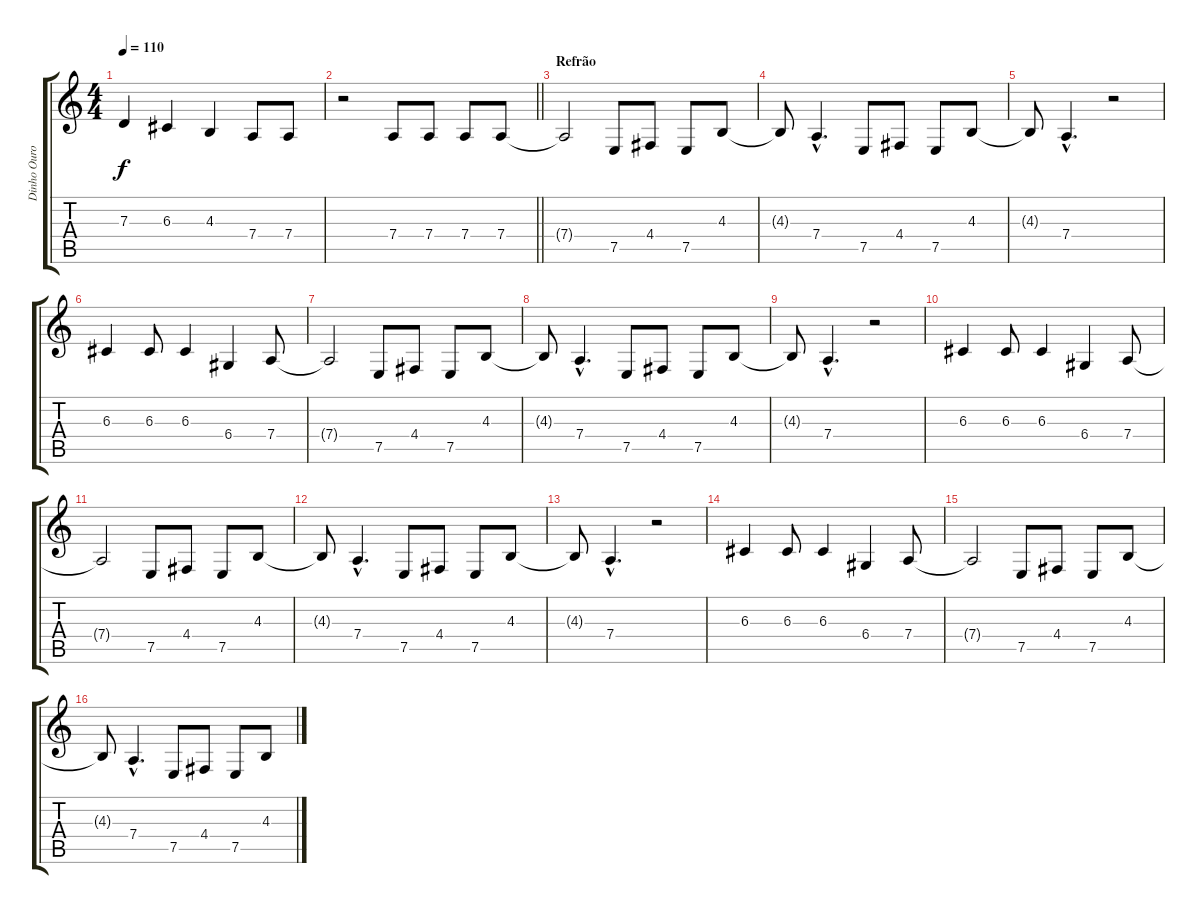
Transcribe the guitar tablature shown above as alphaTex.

\track ("Dinho Ouro Preto" "Dinho Ouro") {instrument sopranosax}
\staff {score tabs}
\tuning (E4 B3 G3 D3 A2 E2) {hide}
\ts (4 4)
\tempo 110
\clef g2
\ks c
7.3{t}.4{dy f} 6.3.4 4.3.4 7.4.8 7.4.8 |
\barLineRight lightlight
r.2 7.4.8 7.4.8 7.4.8 7.4.8 |
\section ("" "Refrão")
7.4{t}.2 7.5.8 4.4.8 7.5.8 4.3.8 |
4.3{t}.8 7.4{hac}.4{d} 7.5.8 4.4.8 7.5.8 4.3.8 |
4.3{t}.8 7.4{hac}.4{d} r.2 |
6.3.4 6.3.8 6.3.4 6.4.4 7.4.8 |
7.4{t}.2 7.5.8 4.4.8 7.5.8 4.3.8 |
4.3{t}.8 7.4{hac}.4{d} 7.5.8 4.4.8 7.5.8 4.3.8 |
4.3{t}.8 7.4{hac}.4{d} r.2 |
6.3.4 6.3.8 6.3.4 6.4.4 7.4.8 |
7.4{t}.2 7.5.8 4.4.8 7.5.8 4.3.8 |
4.3{t}.8 7.4{hac}.4{d} 7.5.8 4.4.8 7.5.8 4.3.8 |
4.3{t}.8 7.4{hac}.4{d} r.2 |
6.3.4 6.3.8 6.3.4 6.4.4 7.4.8 |
7.4{t}.2 7.5.8 4.4.8 7.5.8 4.3.8 |
4.3{t}.8 7.4{hac}.4{d} 7.5.8 4.4.8 7.5.8 4.3.8
